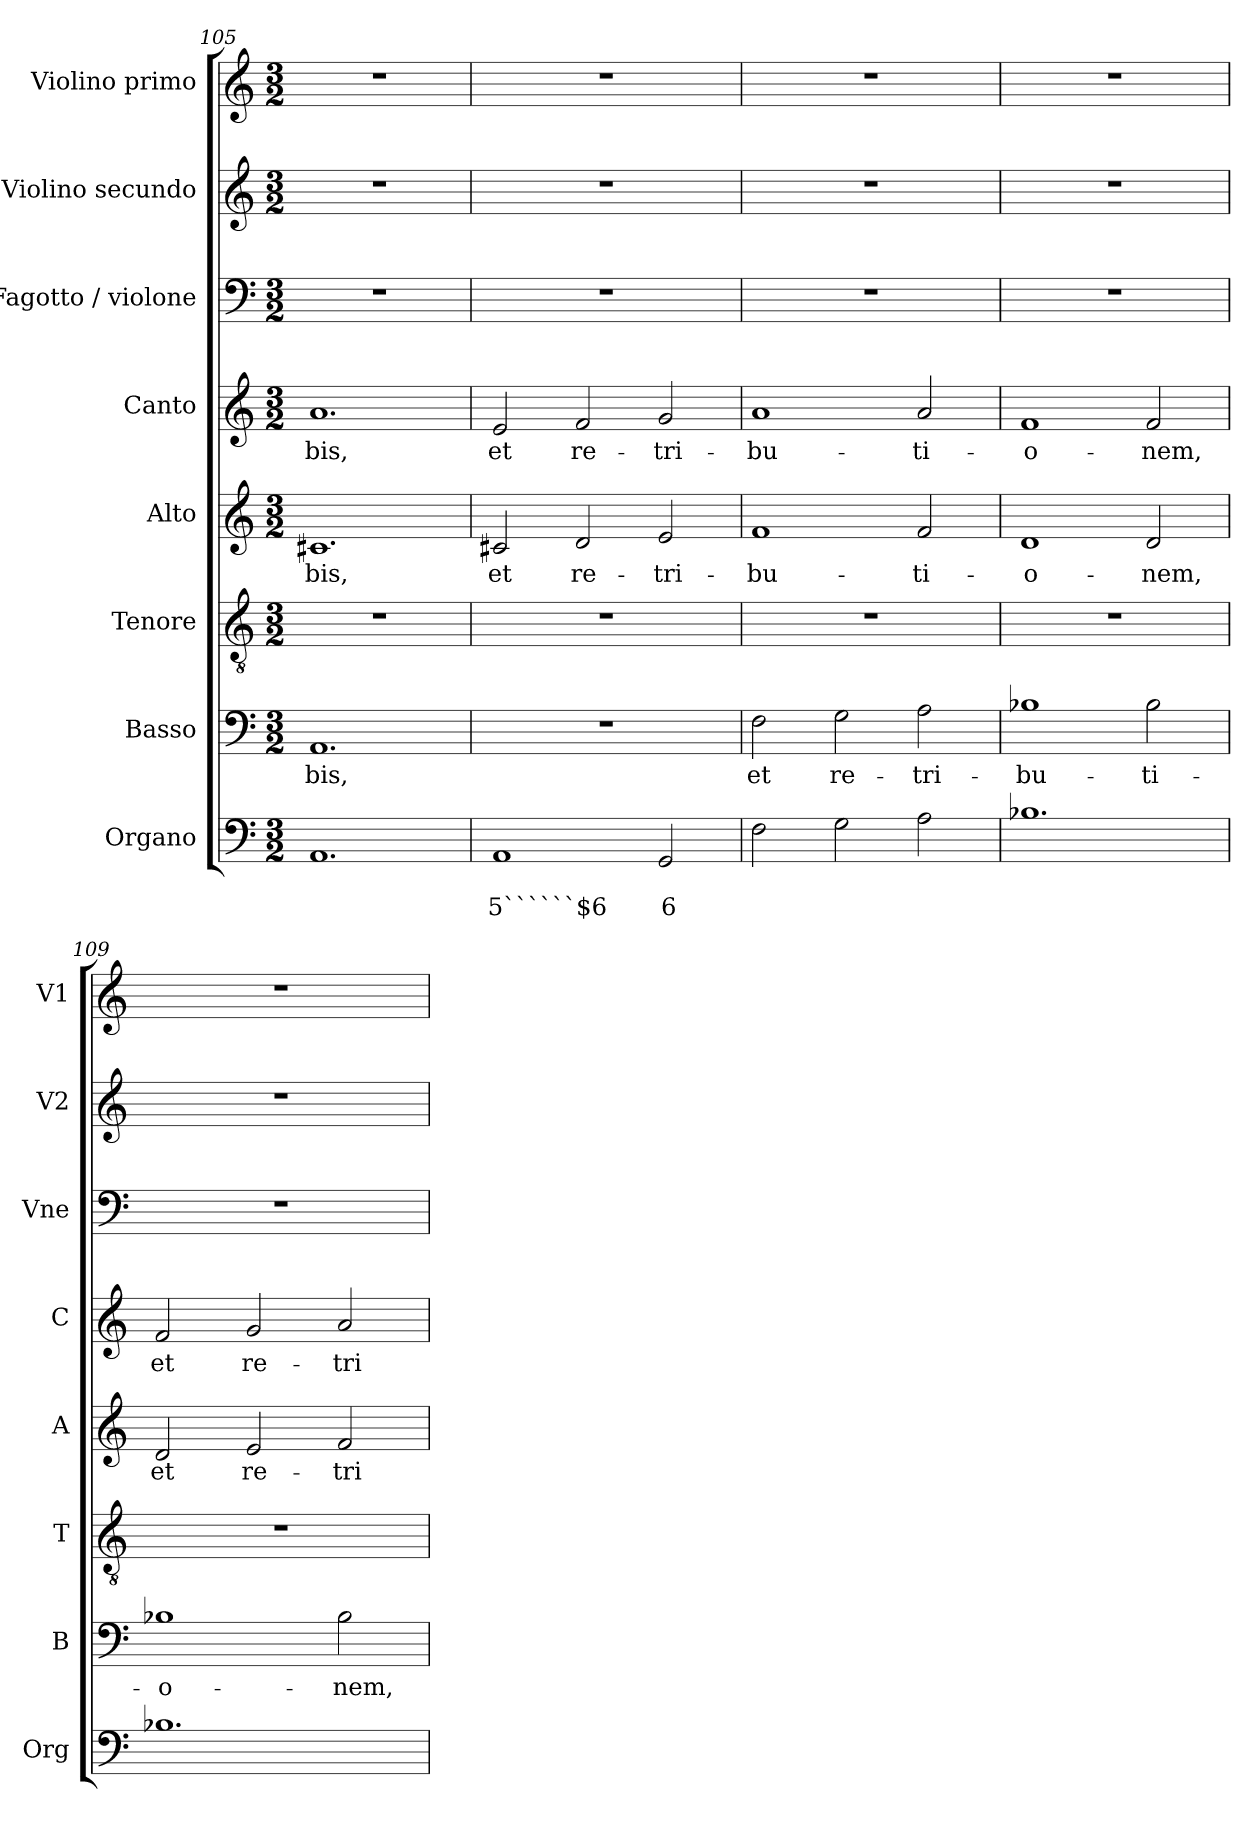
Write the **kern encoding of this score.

**kern	**text	**text	**kern	**text	**kern	**kern	**text	**kern	**text	**kern	**kern	**kern
*part8	*part8	*part8	*part7	*part7	*part6	*part5	*part5	*part4	*part4	*part3	*part2	*part1
*staff8	*staff8	*staff8	*staff7	*staff7	*staff6	*staff5	*staff5	*staff4	*staff4	*staff3	*staff2	*staff1
*I"Organo	*	*	*I"Basso	*	*I"Tenore	*I"Alto	*	*I"Canto	*	*I"Fagotto / violone	*I"Violino secundo	*I"Violino primo
*I'Org	*	*	*I'B	*	*I'T	*I'A	*	*I'C	*	*I'Vne	*I'V2	*I'V1
*clefF4	*	*	*clefF4	*	*clefGv2	*clefG2	*	*clefG2	*	*clefF4	*clefG2	*clefG2
*k[]	*	*	*k[]	*	*k[]	*k[]	*	*k[]	*	*k[]	*k[]	*k[]
*C:	*	*	*C:	*	*C:	*C:	*	*C:	*	*C:	*C:	*C:
*M3/2	*	*	*M3/2	*	*M3/2	*M3/2	*	*M3/2	*	*M3/2	*M3/2	*M3/2
=105	=105	=105	=105	=105	=105	=105	=105	=105	=105	=105	=105	=105
!	!	!	!	!LO:LY:b	!	!	!LO:LY:b	!	!LO:LY:b	!	!	!
1.AA	.	.	1.AA	-bis,	1.r	1.c#X	-bis,	1.a	-bis,	1.r	1.r	1.r
=106	=106	=106	=106	=106	=106	=106	=106	=106	=106	=106	=106	=106
!	!	!LO:LY:b	!	!	!	!	!LO:LY:b	!	!LO:LY:b	!	!	!
1AA	.	5``````$6	1.r	.	1.r	2c#X/	et	2e/	et	1.r	1.r	1.r
!	!	!	!	!	!	!	!LO:LY:b	!	!LO:LY:b	!	!	!
.	.	.	.	.	.	2d/	re-	2f/	re-	.	.	.
!	!	!LO:LY:b	!	!	!	!	!LO:LY:b	!	!LO:LY:b	!	!	!
2GG/	.	6	.	.	.	2e/	-tri-	2g/	-tri-	.	.	.
=107	=107	=107	=107	=107	=107	=107	=107	=107	=107	=107	=107	=107
!	!	!	!	!LO:LY:b	!	!	!LO:LY:b	!	!LO:LY:b	!	!	!
2F\	.	.	2F\	et	1.r	1f	-bu-	1a	-bu-	1.r	1.r	1.r
!	!	!	!	!LO:LY:b	!	!	!	!	!	!	!	!
2G\	.	.	2G\	re-	.	.	.	.	.	.	.	.
!	!	!	!	!LO:LY:b	!	!	!LO:LY:b	!	!LO:LY:b	!	!	!
2A\	.	.	2A\	-tri-	.	2f/	-ti-	2a/	-ti-	.	.	.
=108	=108	=108	=108	=108	=108	=108	=108	=108	=108	=108	=108	=108
!	!	!	!	!LO:LY:b	!	!	!LO:LY:b	!	!LO:LY:b	!	!	!
1.B-X	.	.	1B-X	-bu-	1.r	1d	-o-	1f	-o-	1.r	1.r	1.r
!	!	!	!	!LO:LY:b	!	!	!LO:LY:b	!	!LO:LY:b	!	!	!
.	.	.	2B-\	-ti-	.	2d/	-nem,	2f/	-nem,	.	.	.
!!LO:LB:g=z
=109	=109	=109	=109	=109	=109	=109	=109	=109	=109	=109	=109	=109
!	!	!	!	!LO:LY:b	!	!	!LO:LY:b	!	!LO:LY:b	!	!	!
1.B-X	.	.	1B-X	-o-	1.r	2d/	et	2f/	et	1.r	1.r	1.r
!	!	!	!	!	!	!	!LO:LY:b	!	!LO:LY:b	!	!	!
.	.	.	.	.	.	2e/	re-	2g/	re-	.	.	.
!	!	!	!	!LO:LY:b	!	!	!LO:LY:b	!	!LO:LY:b	!	!	!
.	.	.	2B-\	-nem,	.	2f/	-tri-	2a/	-tri-	.	.	.
=	=	=	=	=	=	=	=	=	=	=	=	=
*-	*-	*-	*-	*-	*-	*-	*-	*-	*-	*-	*-	*-
